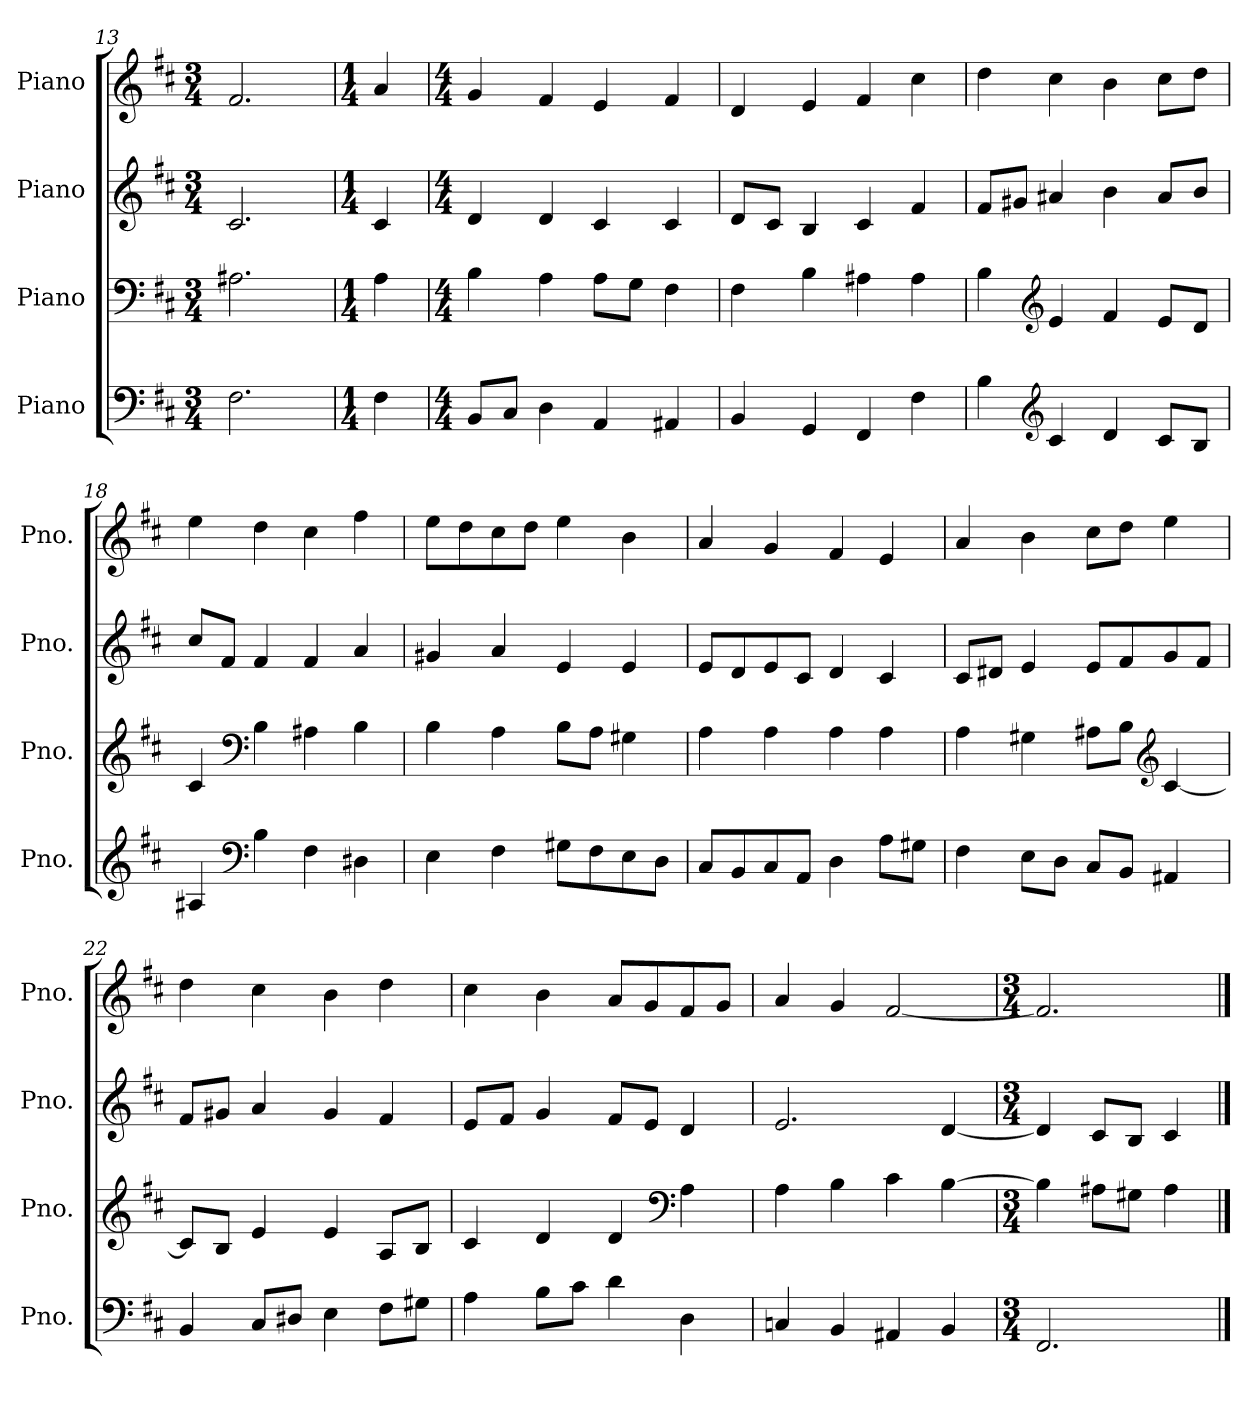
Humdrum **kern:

**kern	**kern	**kern	**kern
*part4	*part3	*part2	*part1
*staff4	*staff3	*staff2	*staff1
*I"Piano	*I"Piano	*I"Piano	*I"Piano
*I'Pno.	*I'Pno.	*I'Pno.	*I'Pno.
*clefF4	*clefF4	*clefG2	*clefG2
*k[f#c#]	*k[f#c#]	*k[f#c#]	*k[f#c#]
*M3/4	*M3/4	*M3/4	*M3/4
=13	=13	=13	=13
2.F#\	2.A#X\	2.c#/	2.f#/
=14	=14	=14	=14
*M1/4	*M1/4	*M1/4	*M1/4
4F#\	4A\	4c#/	4a/
=15	=15	=15	=15
*M4/4	*M4/4	*M4/4	*M4/4
8BB/L	4B\	4d/	4g/
8C#/J	.	.	.
4D\	4A\	4d/	4f#/
4AA/	8A\L	4c#/	4e/
.	8G\J	.	.
4AA#X/	4F#\	4c#/	4f#/
=16	=16	=16	=16
4BB/	4F#\	8d/L	4d/
.	.	8c#/J	.
4GG/	4B\	4B/	4e/
4FF#/	4A#X\	4c#/	4f#/
4F#\	4A#\	4f#/	4cc#\
=17	=17	=17	=17
4B\	4B\	8f#/L	4dd\
.	.	8g#X/J	.
*clefG2	*clefG2	*	*
4c#/	4e/	4a#X/	4cc#\
4d/	4f#/	4b\	4b\
8c#/L	8e/L	8a#/L	8cc#\L
8B/J	8d/J	8b/J	8dd\J
!!LO:PB:g=z
=18	=18	=18	=18
4A#X/	4c#/	8cc#/L	4ee\
.	.	8f#/J	.
*clefF4	*clefF4	*	*
4B\	4B\	4f#/	4dd\
4F#\	4A#X\	4f#/	4cc#\
4D#X\	4B\	4a/	4ff#\
=19	=19	=19	=19
4E\	4B\	4g#X/	8ee\L
.	.	.	8dd\
4F#\	4A\	4a/	8cc#\
.	.	.	8dd\J
8G#X\L	8B\L	4e/	4ee\
8F#\	8A\J	.	.
8E\	4G#X\	4e/	4b\
8D\J	.	.	.
=20	=20	=20	=20
8C#/L	4A\	8e/L	4a/
8BB/	.	8d/	.
8C#/	4A\	8e/	4g/
8AA/J	.	8c#/J	.
4D\	4A\	4d/	4f#/
8A\L	4A\	4c#/	4e/
8G#X\J	.	.	.
=21	=21	=21	=21
4F#\	4A\	8c#/L	4a/
.	.	8d#X/J	.
8E\L	4G#X\	4e/	4b\
8D\J	.	.	.
8C#/L	8A#X\L	8e/L	8cc#\L
8BB/J	8B\J	8f#/	8dd\J
*	*clefG2	*	*
4AA#X/	[4c#/	8g/	4ee\
.	.	8f#/J	.
!!LO:LB:g=z
=22	=22	=22	=22
4BB/	8c#/L]	8f#/L	4dd\
.	8B/J	8g#X/J	.
8C#/L	4e/	4a/	4cc#\
8D#X/J	.	.	.
4E\	4e/	4g#/	4b\
8F#\L	8A/L	4f#/	4dd\
8G#X\J	8B/J	.	.
=23	=23	=23	=23
4A\	4c#/	8e/L	4cc#\
.	.	8f#/J	.
8B\L	4d/	4g/	4b\
8c#\J	.	.	.
4d\	4d/	8f#/L	8a/L
.	.	8e/J	8g/
*	*clefF4	*	*
4D\	4A\	4d/	8f#/
.	.	.	8g/J
=24	=24	=24	=24
4Cn/	4A\	2.e/	4a/
4BB/	4B\	.	4g/
4AA#X/	4c#\	.	[2f#/
4BB/	[4B\	[4d/	.
=25	=25	=25	=25
*M3/4	*M3/4	*M3/4	*M3/4
2.FF#/	4B\]	4d/]	2.f#/]
.	8A#X\L	8c#/L	.
.	8G#X\J	8B/J	.
.	4A#\	4c#/	.
==	==	==	==
*-	*-	*-	*-
